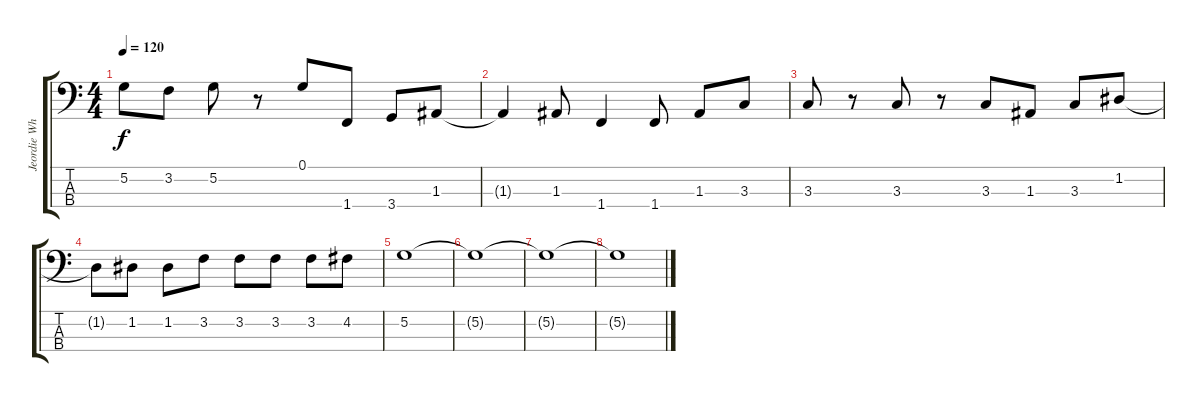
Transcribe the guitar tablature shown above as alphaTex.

\track ("Jeordie White" "Jeordie Wh") {instrument electricbassfinger}
\staff {score tabs}
\tuning (G2 D2 A1 E1) {hide}
\ts (4 4)
\tempo 120
\clef f4
\ks c
5.2.8{dy f} 3.2.8 5.2.8 r.8 0.1.8 1.4.8 3.4.8 1.3.8 |
1.3{t}.4 1.3.8 1.4.4 1.4.8 1.3.8 3.3.8 |
3.3.8 r.8 3.3.8 r.8 3.3.8 1.3.8 3.3.8 1.2.8 |
1.2{t}.8 1.2.8 1.2.8 3.2.8 3.2.8 3.2.8 3.2.8 4.2.8 |
5.2.1{volume 0} |
5.2{t}.1 |
5.2{t}.1 |
5.2{t}.1
